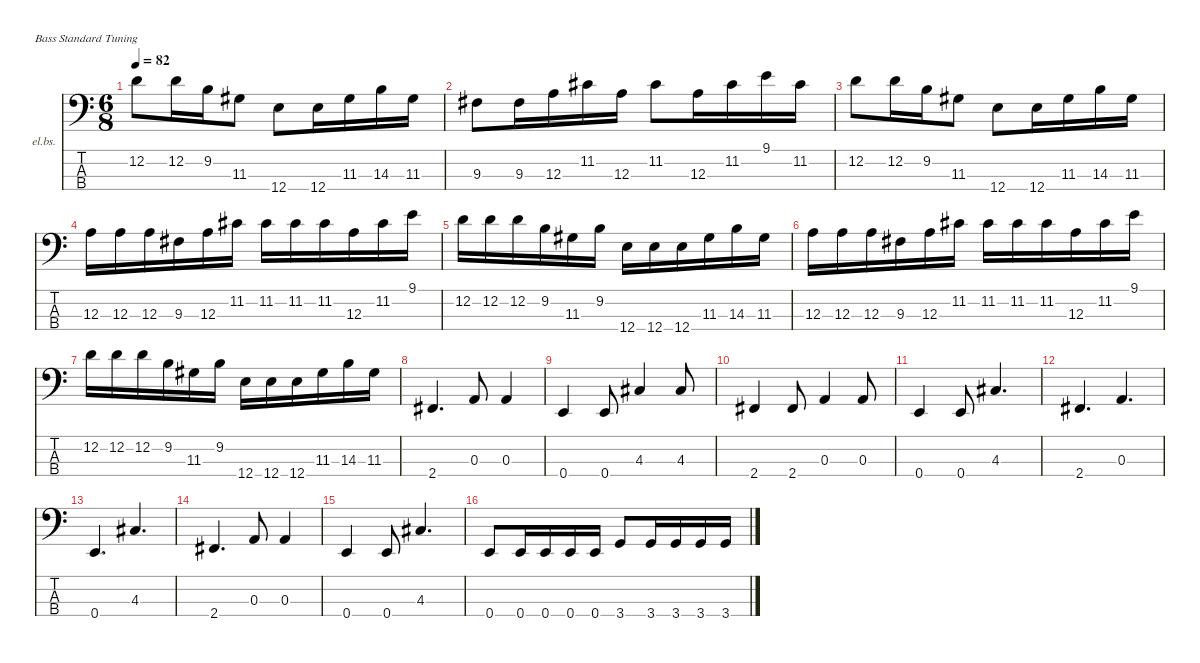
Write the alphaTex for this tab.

\defaultSystemsLayout 4
\hideDynamics
\bracketExtendMode nobrackets
\firstSystemTrackNameOrientation horizontal
\otherSystemsTrackNameOrientation horizontal
\track ("Bass" "el.bs.") {instrument electricbasspick}
\staff {score tabs}
\tuning (G2 D2 A1 E1)
\ts (6 8)
\tempo 82
\clef f4
\ks c
12.2.8{dy f} 12.2.16 9.2.16 11.3{acc #}.8 12.4.8 12.4.16 11.3{acc #}.16 14.3.16 11.3{acc #}.16 |
9.3{acc #}.8 9.3{acc #}.16 12.3.16 11.2{acc #}.16 12.3.16 11.2{acc #}.8 12.3.16 11.2{acc #}.16 9.1.16 11.2{acc #}.16 |
12.2.8 12.2.16 9.2.16 11.3{acc #}.8 12.4.8 12.4.16 11.3{acc #}.16 14.3.16 11.3{acc #}.16 |
12.3.16 12.3.16 12.3.16 9.3{acc #}.16 12.3.16 11.2{acc #}.16 11.2{acc #}.16 11.2{acc #}.16 11.2{acc #}.16 12.3.16 11.2{acc #}.16 9.1.16 |
12.2.16 12.2.16 12.2.16 9.2.16 11.3{acc #}.16 9.2.16 12.4.16 12.4.16 12.4.16 11.3{acc #}.16 14.3.16 11.3{acc #}.16 |
12.3.16 12.3.16 12.3.16 9.3{acc #}.16 12.3.16 11.2{acc #}.16 11.2{acc #}.16 11.2{acc #}.16 11.2{acc #}.16 12.3.16 11.2{acc #}.16 9.1.16 |
12.2.16 12.2.16 12.2.16 9.2.16 11.3{acc #}.16 9.2.16 12.4.16 12.4.16 12.4.16 11.3{acc #}.16 14.3.16 11.3{acc #}.16 |
2.4{acc #}.4{d instrument electricbasspick} 0.3.8 0.3.4 |
0.4.4 0.4.8 4.3{acc #}.4 4.3{acc #}.8 |
2.4{acc #}.4 2.4{acc #}.8 0.3.4 0.3.8 |
0.4.4 0.4.8 4.3{acc #}.4{d} |
2.4{acc #}.4{d} 0.3.4{d} |
0.4.4{d} 4.3{acc #}.4{d} |
2.4{acc #}.4{d} 0.3.8 0.3.4 |
0.4.4 0.4.8 4.3{acc #}.4{d} |
0.4.8 0.4.16 0.4.16 0.4.16 0.4.16 3.4.8 3.4.16 3.4.16 3.4.16 3.4.16
